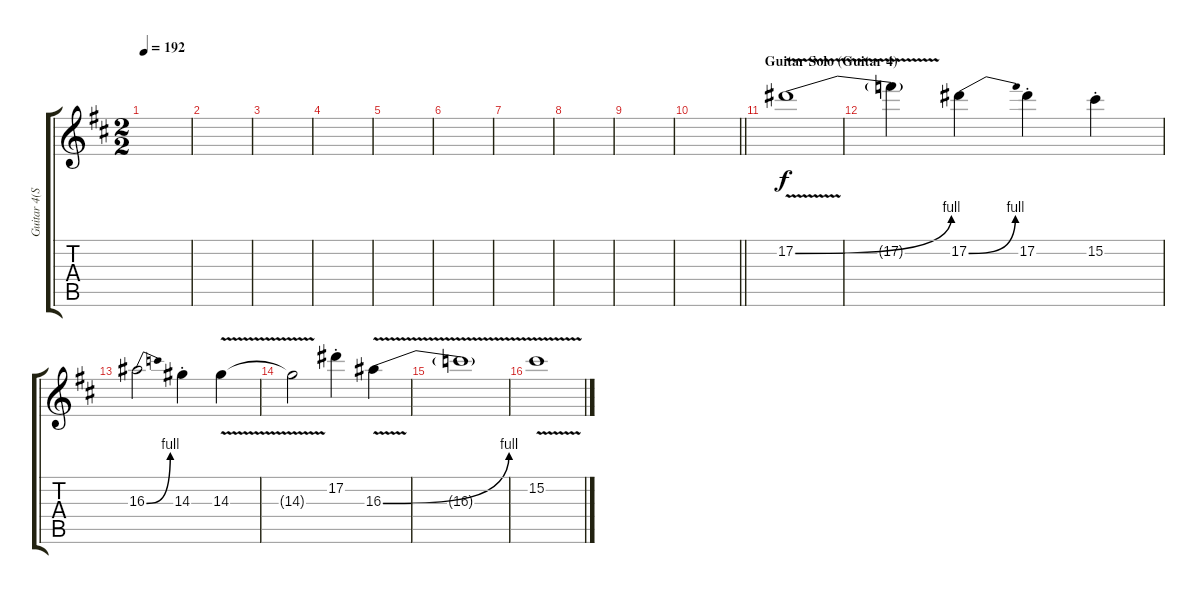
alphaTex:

\track ("Guitar 4(Solo)" "Guitar 4(S") {instrument electricguitarjazz}
\staff {score tabs}
\tuning (Eb4 Bb3 Gb3 Db3 Ab2 Eb2) {hide}
\ts (2 2)
\tempo 192
\clef g2
\ks d
|
|
|
|
|
|
|
|
|
\barLineRight lightlight
|
\section ("" "Guitar Solo (Guitar 4)")
17.2{be (bend 0 0 60 4) v}.1 |
17.2{t}.4 17.2{be (bend 0 0 60 4)}.4 17.2{st}.4 15.2{st}.4 |
16.3{be (bend 0 0 60 4)}.2 14.3{st}.4 14.3{v}.4 |
14.3{t}.2 17.2{st}.4 16.3{be (bend 0 0 60 4) v}.4 |
16.3{t}.1 |
15.2{v}.1
